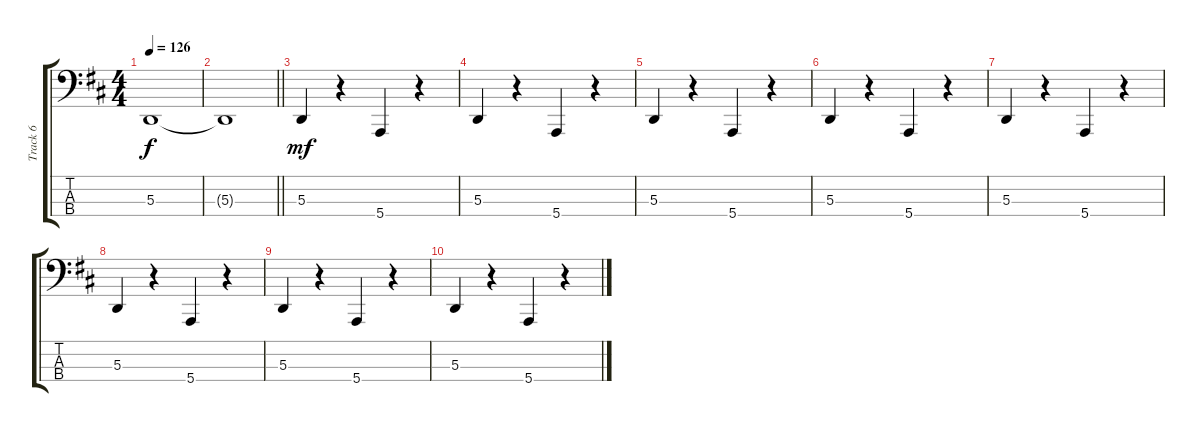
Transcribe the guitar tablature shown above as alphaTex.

\track ("Track 6" "Track 6") {instrument tuba}
\staff {score tabs}
\tuning (G2 D2 A1 E1) {hide}
\ts (4 4)
\tempo 126
\clef f4
\ks d
5.3.1{dy f} |
\barLineRight lightlight
5.3{t}.1 |
5.3.4{dy mf} r.4 5.4.4 r.4 |
5.3.4 r.4 5.4.4 r.4 |
5.3.4 r.4 5.4.4 r.4 |
5.3.4 r.4 5.4.4 r.4 |
5.3.4 r.4 5.4.4 r.4 |
5.3.4 r.4 5.4.4 r.4 |
5.3.4 r.4 5.4.4 r.4 |
5.3.4 r.4 5.4.4 r.4
